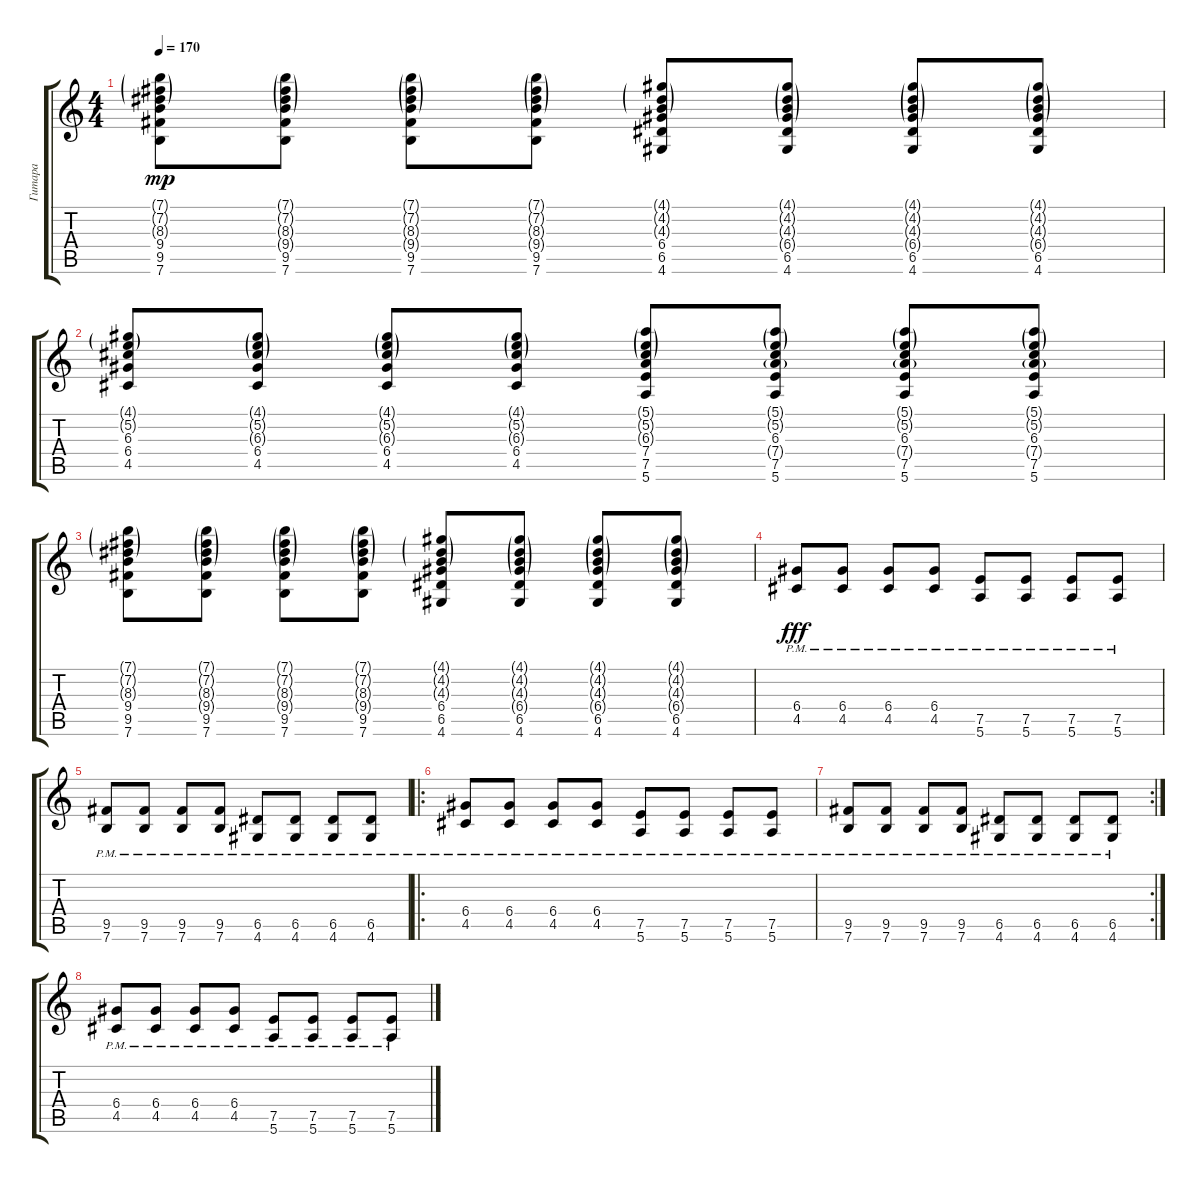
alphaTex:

\track ("Гитара" "Гитара") {instrument distortionguitar}
\staff {score tabs}
\tuning (E4 B3 G3 D3 A2 E2) {hide}
\ts (4 4)
\tempo 170
\clef g2
\ks c
(7.1{g} 7.2{g} 8.3{g} 9.4 9.5 7.6).8{dy mp} (7.1{g} 7.2{g} 8.3{g} 9.4{g} 9.5 7.6).8 (7.1{g} 7.2{g} 8.3{g} 9.4{g} 9.5 7.6).8 (7.1{g} 7.2{g} 8.3{g} 9.4{g} 9.5 7.6).8 (4.1{g} 4.2{g} 4.3{g} 6.4 6.5 4.6).8 (4.1{g} 4.2{g} 4.3{g} 6.4{g} 6.5 4.6).8 (4.1{g} 4.2{g} 4.3{g} 6.4{g} 6.5 4.6).8 (4.1{g} 4.2{g} 4.3{g} 6.4{g} 6.5 4.6).8 |
(4.1{g} 5.2{g} 6.3 6.4 4.5).8 (4.1{g} 5.2{g} 6.3{g} 6.4 4.5).8 (4.1{g} 5.2{g} 6.3{g} 6.4 4.5).8 (4.1{g} 5.2{g} 6.3{g} 6.4 4.5).8 (5.1{g} 5.2{g} 6.3{g} 7.4 7.5 5.6).8 (5.1{g} 5.2{g} 6.3 7.4{g} 7.5 5.6).8 (5.1{g} 5.2{g} 6.3 7.4{g} 7.5 5.6).8 (5.1{g} 5.2{g} 6.3 7.4{g} 7.5 5.6).8 |
(7.1{g} 7.2{g} 8.3{g} 9.4 9.5 7.6).8 (7.1{g} 7.2{g} 8.3{g} 9.4{g} 9.5 7.6).8 (7.1{g} 7.2{g} 8.3{g} 9.4{g} 9.5 7.6).8 (7.1{g} 7.2{g} 8.3{g} 9.4{g} 9.5 7.6).8 (4.1{g} 4.2{g} 4.3{g} 6.4 6.5 4.6).8 (4.1{g} 4.2{g} 4.3{g} 6.4{g} 6.5 4.6).8 (4.1{g} 4.2{g} 4.3{g} 6.4{g} 6.5 4.6).8 (4.1{g} 4.2{g} 4.3{g} 6.4{g} 6.5 4.6).8 |
(6.4{pm} 4.5{pm}).8{dy fff} (6.4{pm} 4.5{pm}).8 (6.4{pm} 4.5{pm}).8 (6.4{pm} 4.5{pm}).8 (7.5{pm} 5.6{pm}).8 (7.5{pm} 5.6{pm}).8 (7.5{pm} 5.6{pm}).8 (7.5{pm} 5.6{pm}).8 |
(9.5{pm} 7.6{pm}).8 (9.5{pm} 7.6{pm}).8 (9.5{pm} 7.6{pm}).8 (9.5{pm} 7.6{pm}).8 (6.5{pm} 4.6{pm}).8 (6.5{pm} 4.6{pm}).8 (6.5{pm} 4.6{pm}).8 (6.5{pm} 4.6{pm}).8 |
\ro
(6.4{pm} 4.5{pm}).8 (6.4{pm} 4.5{pm}).8 (6.4{pm} 4.5{pm}).8 (6.4{pm} 4.5{pm}).8 (7.5{pm} 5.6{pm}).8 (7.5{pm} 5.6{pm}).8 (7.5{pm} 5.6{pm}).8 (7.5{pm} 5.6{pm}).8 |
\rc 2
(9.5{pm} 7.6{pm}).8 (9.5{pm} 7.6{pm}).8 (9.5{pm} 7.6{pm}).8 (9.5{pm} 7.6{pm}).8 (6.5{pm} 4.6{pm}).8 (6.5{pm} 4.6{pm}).8 (6.5{pm} 4.6{pm}).8 (6.5{pm} 4.6{pm}).8 |
(6.4{pm} 4.5{pm}).8 (6.4{pm} 4.5{pm}).8 (6.4{pm} 4.5{pm}).8 (6.4{pm} 4.5{pm}).8 (7.5{pm} 5.6{pm}).8 (7.5{pm} 5.6{pm}).8 (7.5{pm} 5.6{pm}).8 (7.5{pm} 5.6{pm}).8
